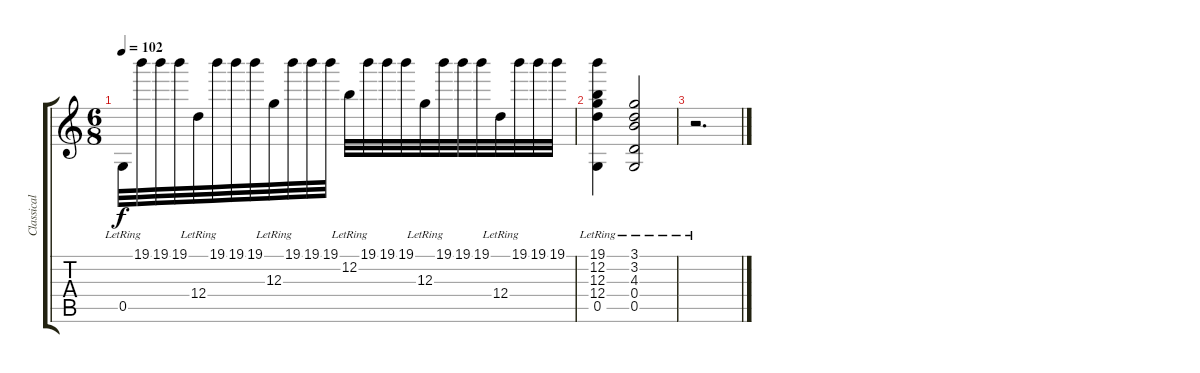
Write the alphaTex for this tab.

\track ("Classical guitar" "Classical ") {instrument acousticguitarnylon}
\staff {score tabs}
\tuning (E4 B3 G3 D3 G2 D2) {hide}
\ts (6 8)
\tempo 102
\clef g2
\ks c
0.5{lr}.32{dy f} 19.1.32 19.1.32 19.1.32 12.4{lr}.32 19.1.32 19.1.32 19.1.32 12.3{lr}.32 19.1.32 19.1.32 19.1.32 12.2{lr}.32 19.1.32 19.1.32 19.1.32 12.3{lr}.32 19.1.32 19.1.32 19.1.32 12.4{lr}.32 19.1.32 19.1.32 19.1.32 |
(19.1{lr} 12.2 12.3 12.4 0.5).4 (3.1 3.2 4.3 0.4 0.5{lr}).2 |
r.2{d}
